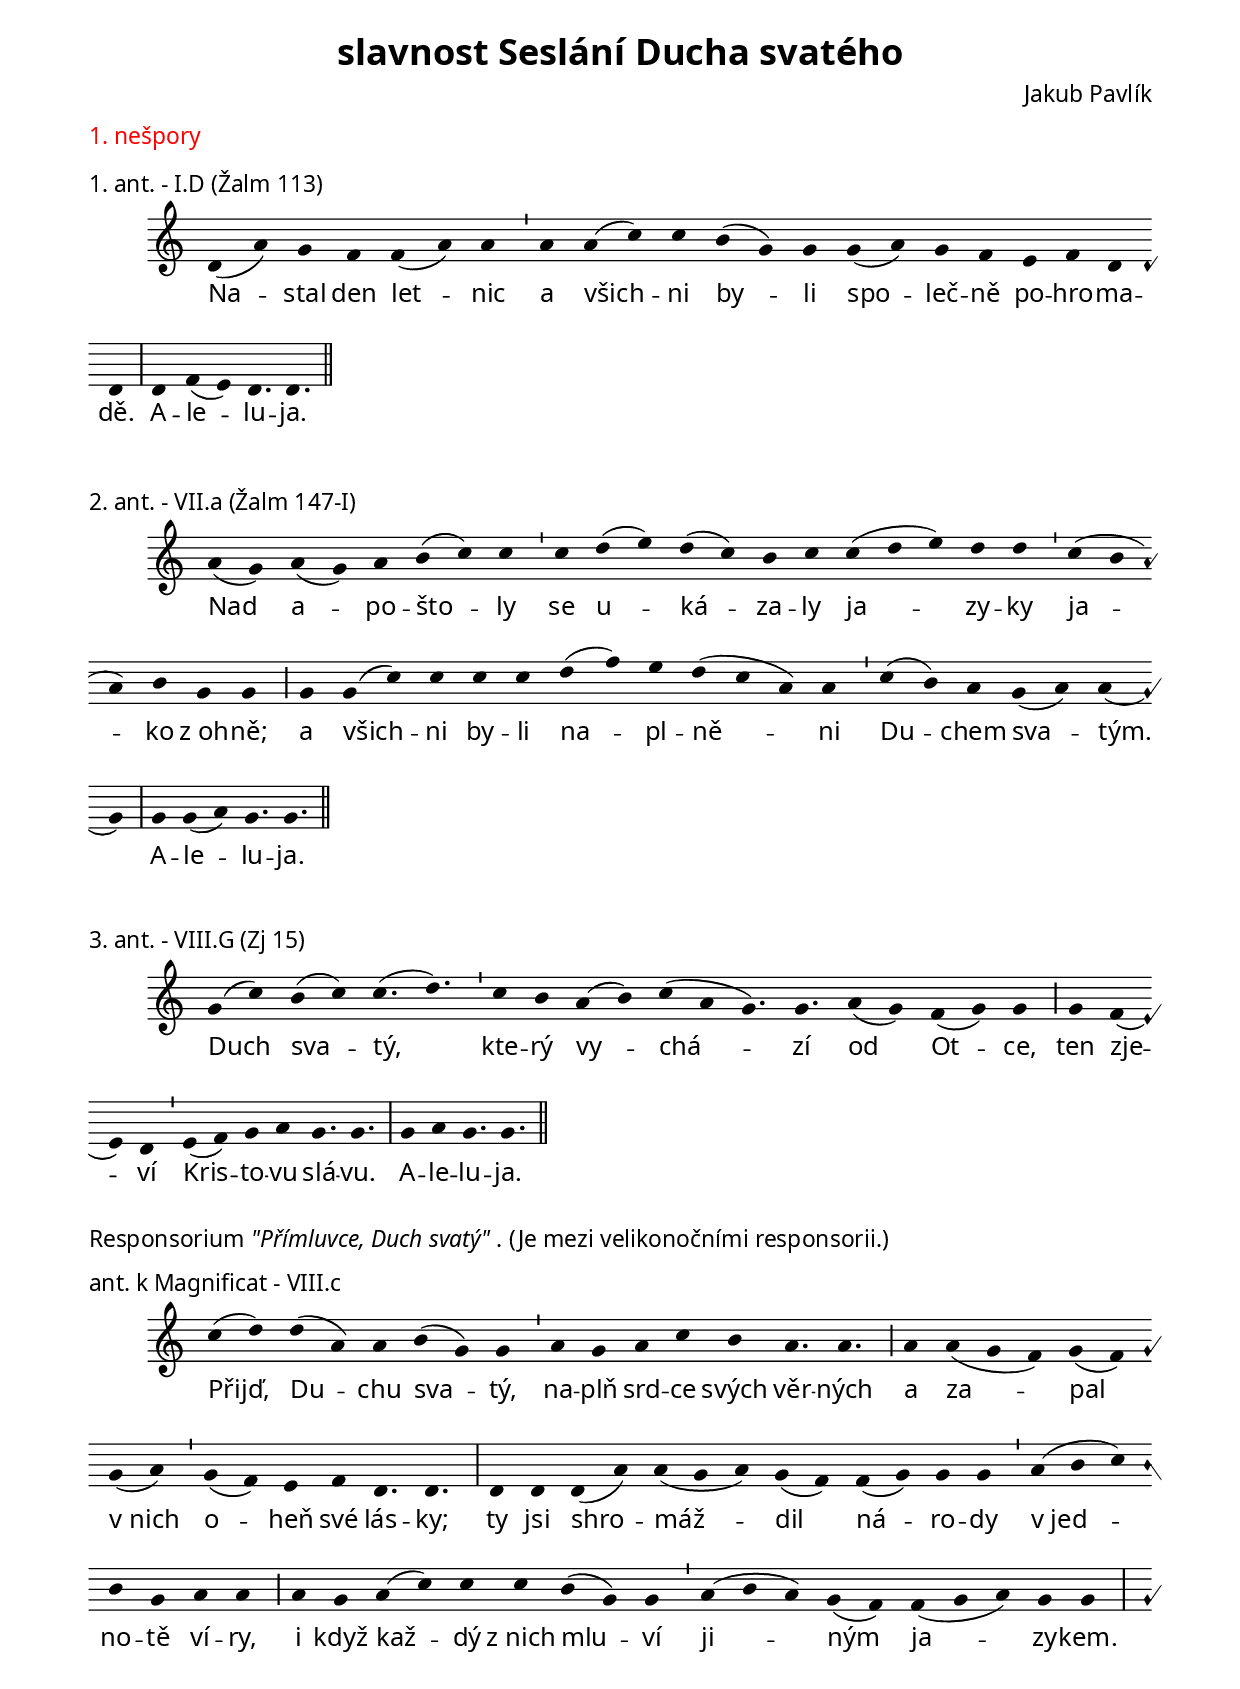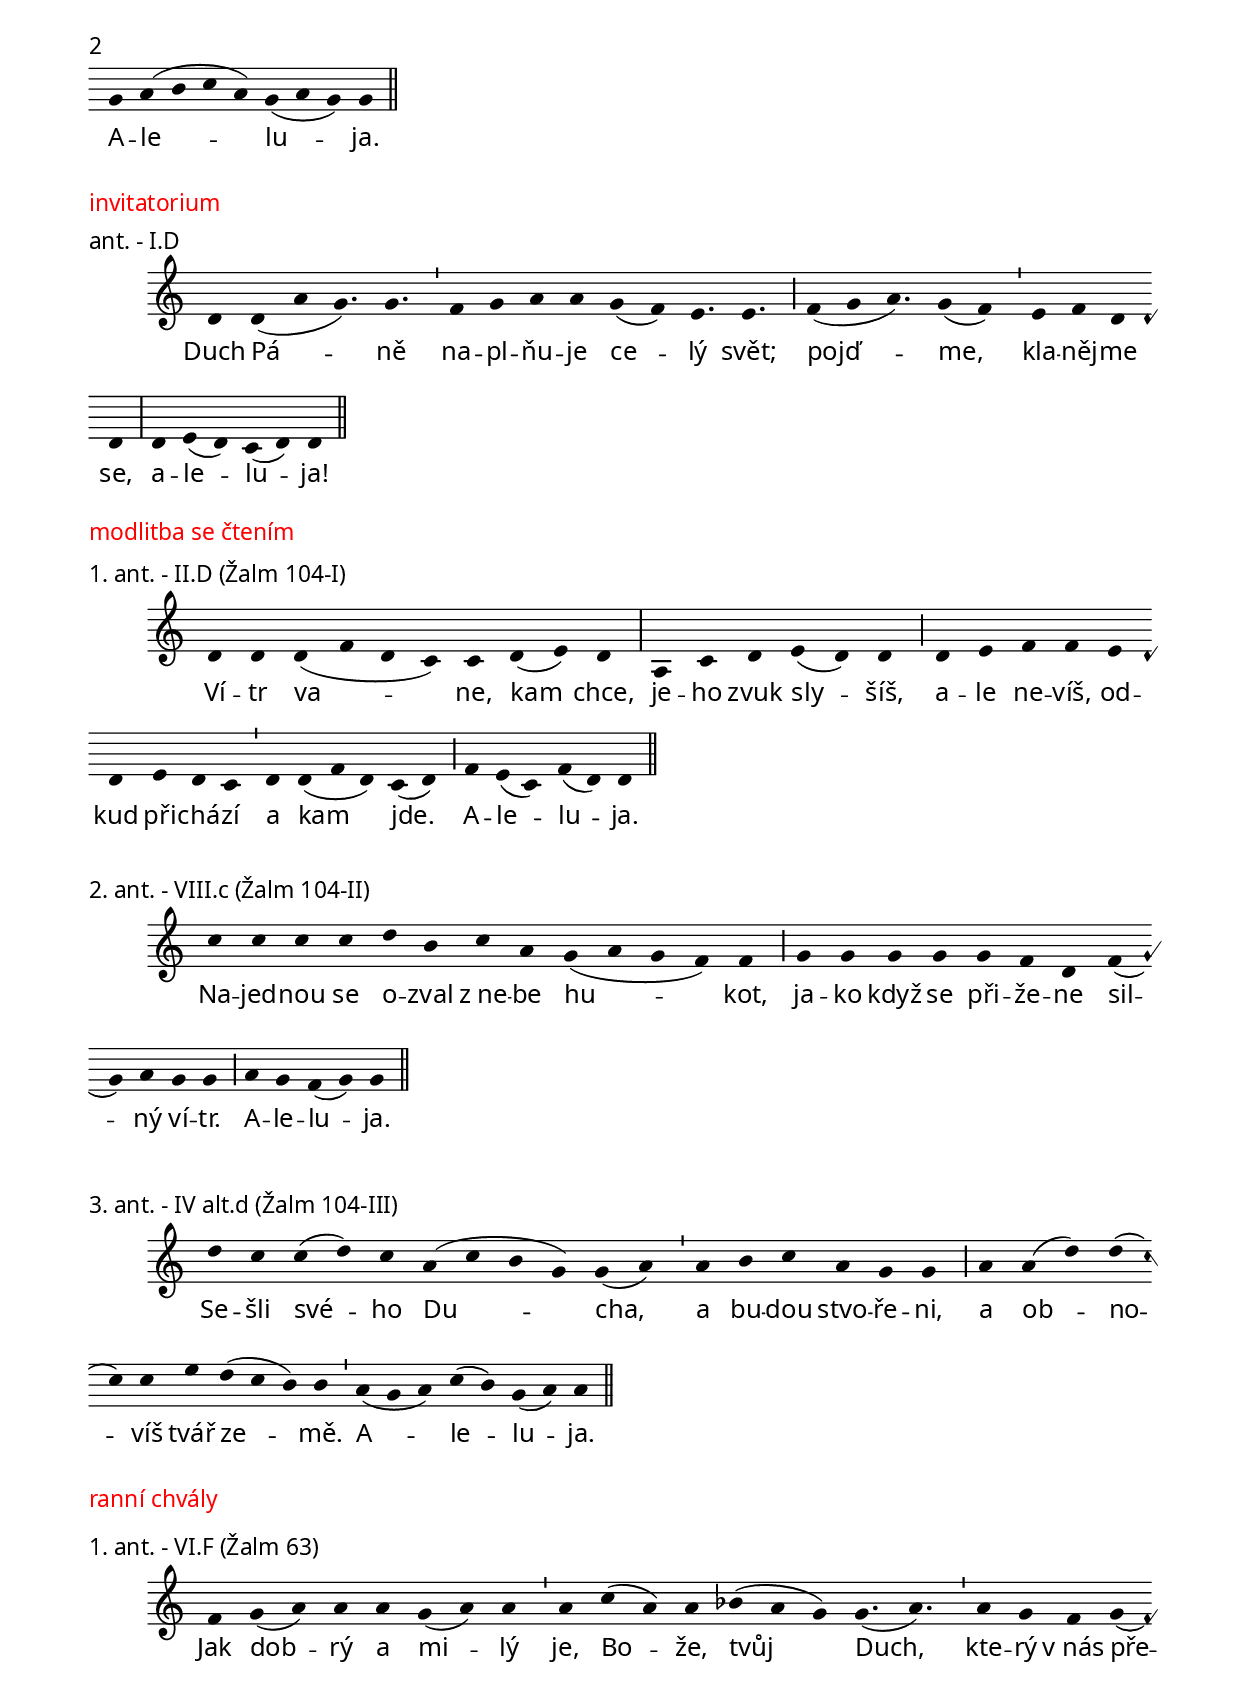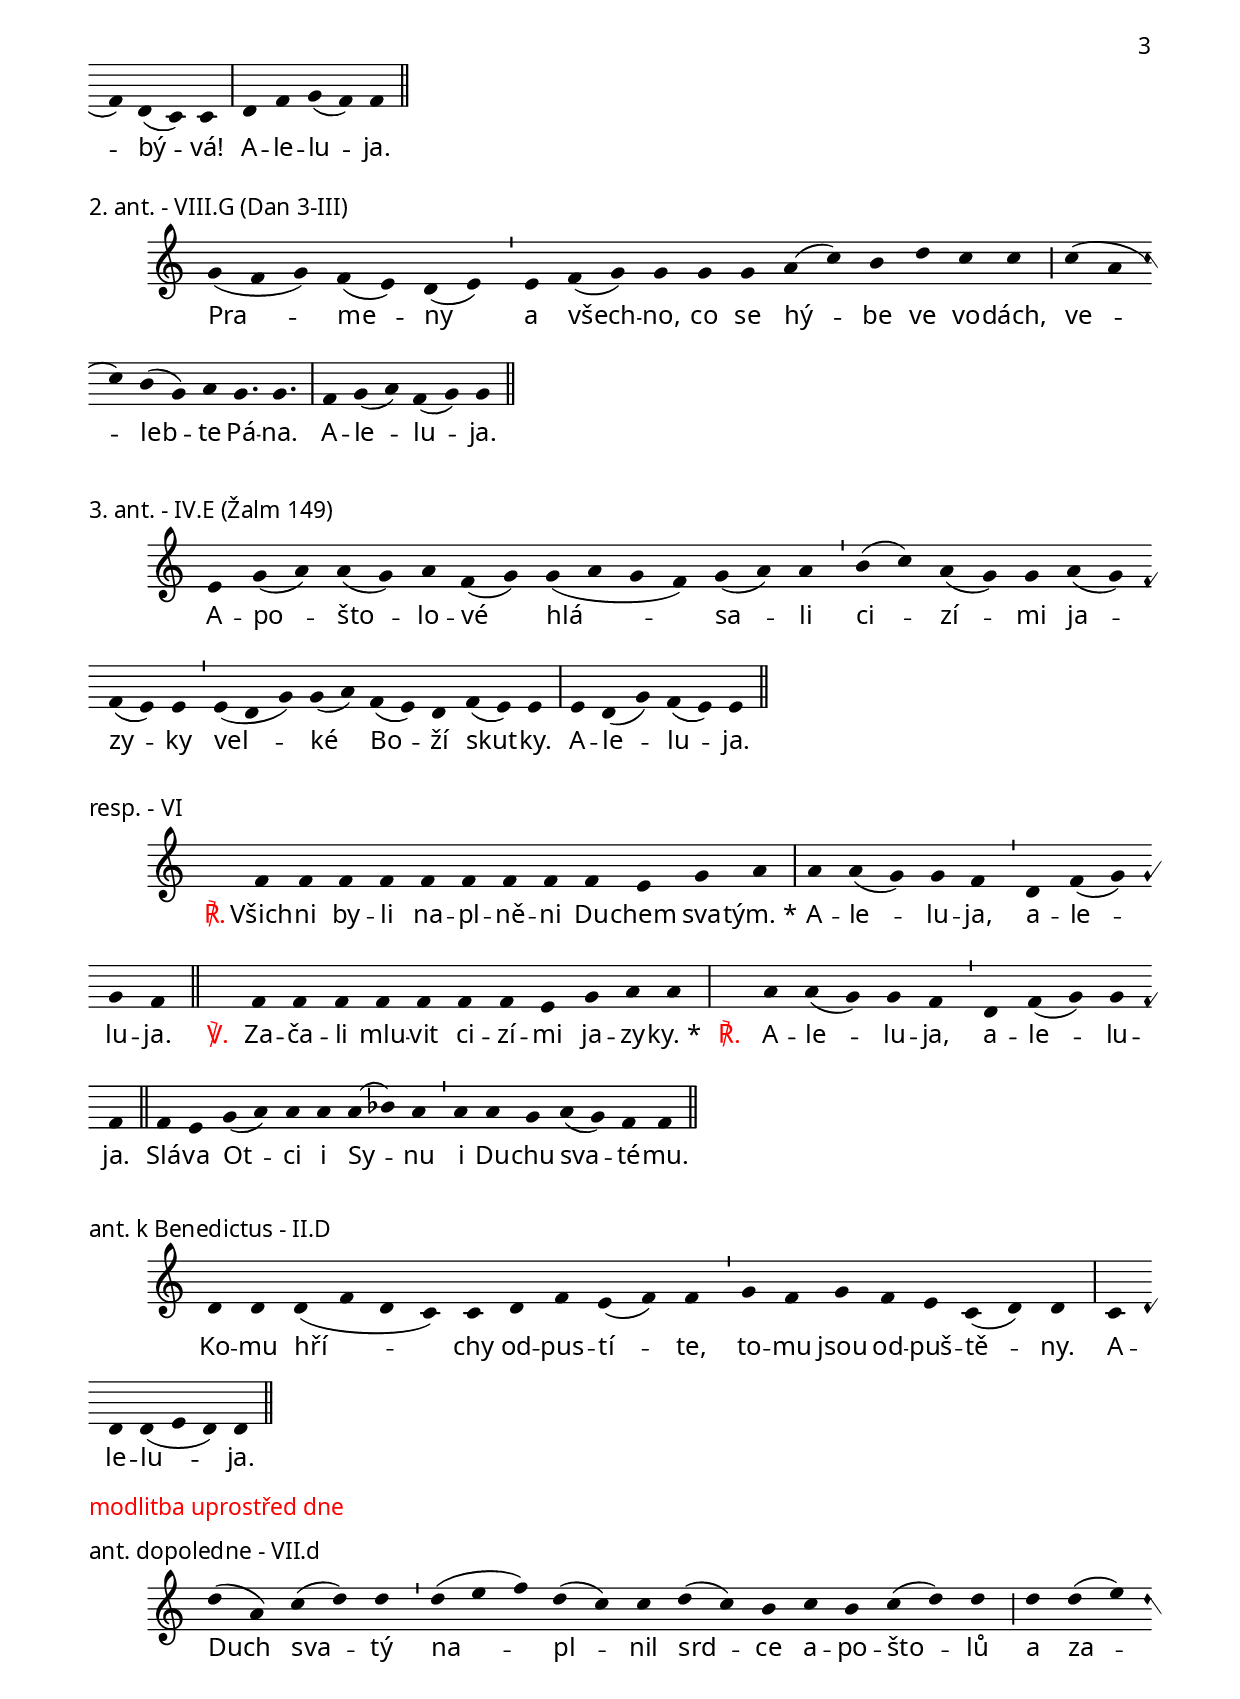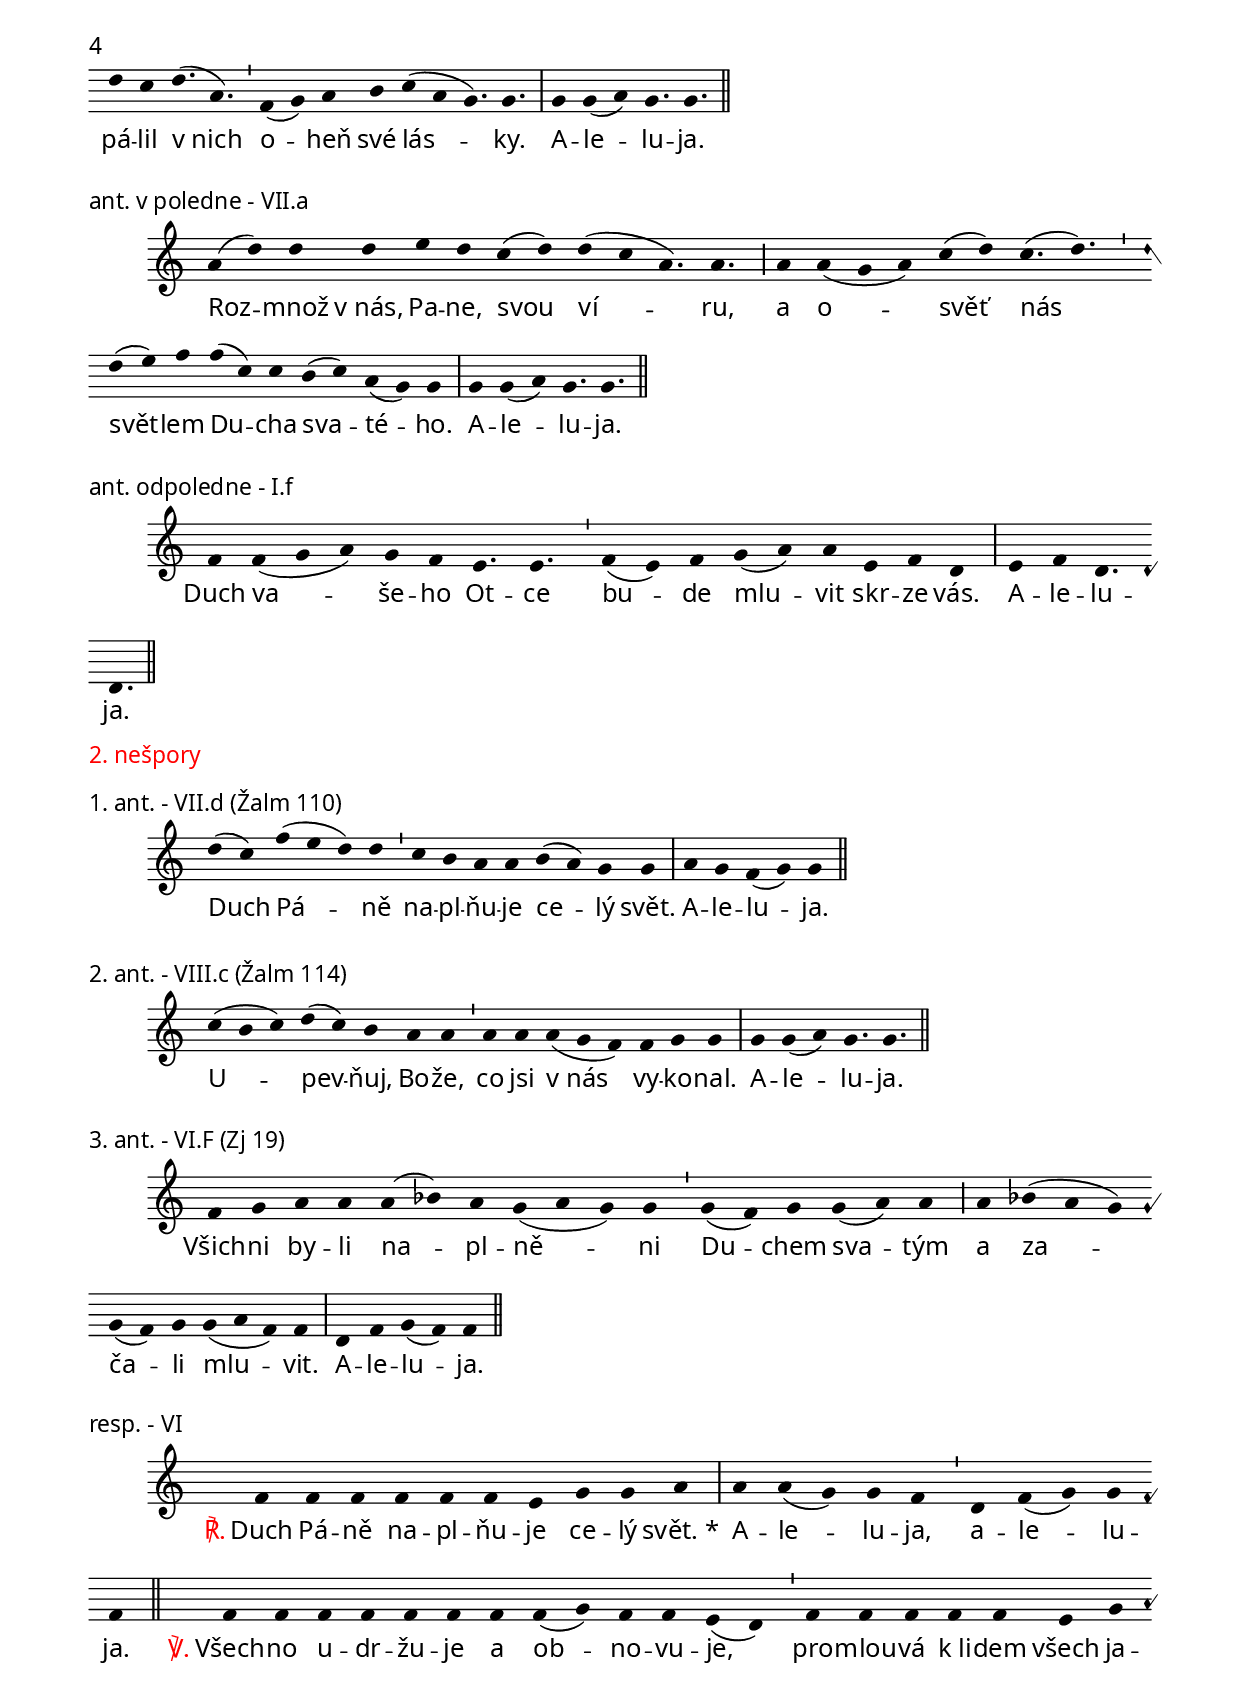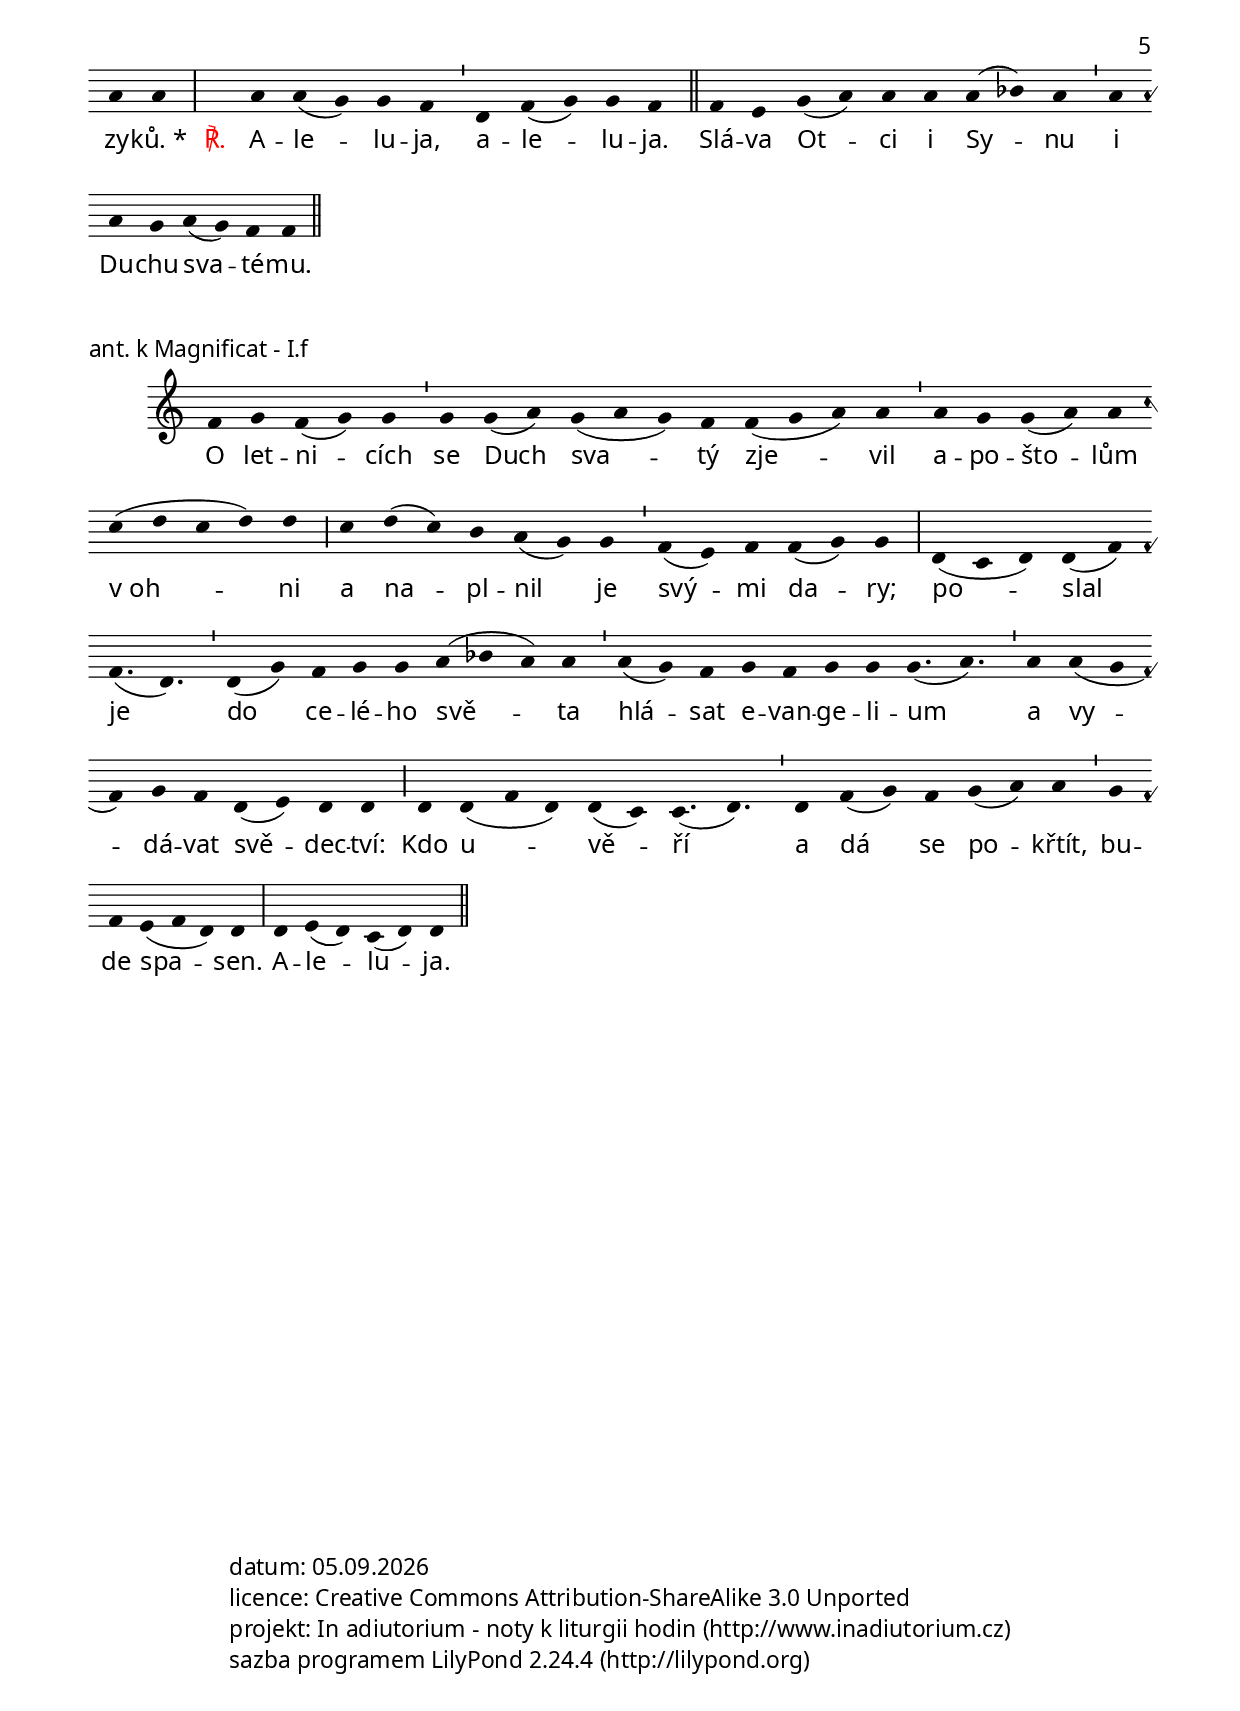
\version "2.14.2"

\header {
  title = "slavnost Seslání Ducha svatého"
  composer = "Jakub Pavlík"
}

\include "spolecne.ly"
\include "dilyresponsorii.ly"

\markup {\nadpisHodinka {"1. nešpory"}}

\score {
  \relative c' {
    \choralniRezim
    d4( a') g f f( a) a \barMin
    a a( c) c b( g) g g( a) g f e f d d \barMax
    d f( e) d4. d \barFinalis
  }
  \addlyrics {
    Na -- stal den let -- nic
    a všich -- ni by -- li spo -- leč -- ně po -- hro -- ma -- dě.
    A -- le -- lu -- ja.
  }
  \header {
    quid = "1. ant."
    modus = "I"
    differentia = "D"
    psalmus = "Žalm 113"
    placet = "_byli_ zbavit veškerého důrazu (zde zejm. melisma)"
    id = "1ne-a1"
    piece = \markup {\sestavTitulek}
  }
}

\score {
  \relative c'' {
    \choralniRezim
    a4( g) a( g) a b( c) c \barMin
    c d( e) d( c) b c c( d e) d d \barMin
    c( b a) b g g \barMaior
    g g( c) c c c d( f) e d( c a) a \barMin
    c( b) a g( a) a( g) \barMax
    g g( a) g4. g \barFinalis
  }
  \addlyrics {
    Nad a -- po -- što -- ly
    se u -- ká -- za -- ly ja -- zy -- ky
    ja -- ko z_oh -- ně;
    a všich -- ni by -- li na -- pl -- ně -- ni
    Du -- chem sva -- tým.
    A -- le -- lu -- ja.
  }
  \header {
    quid = "2. ant."
    modus = "VII"
    differentia = "a"
    psalmus = "Žalm 147-I"
    id = "1ne-a2"
    piece = \markup {\sestavTitulek}
  }
}

\score {
  \relative c'' {
    \choralniRezim
    g4( c) b( c) c4.( d) \barMin
    c4 b a( b) c( a g4.) g a4( g) f( g) g \barMaior
    g f( e) d \barMin
    e( f) g a g4. g \barMax
    g4 a g4. g \barFinalis
  }
  \addlyrics {
    Duch sva -- tý,
    kte -- rý vy -- chá -- zí od Ot -- ce,
    ten zje -- ví
    Kris -- to -- vu slá -- vu.
    A -- le -- lu -- ja.
  }
  \header {
    quid = "3. ant."
    modus = "VIII"
    differentia = "G"
    psalmus = "Zj 15"
    id = "1ne-a3"
    piece = \markup {\sestavTitulek}
  }
}

\markup{Responsorium \italic{"\"Přímluvce, Duch svatý\""}. (Je mezi velikonočními responsorii.)}

\score {
  \relative c'' {
    \choralniRezim
    c4( d) d( a) a b( g) g \barMin
    a g a c b a4. a \barMaior
    a4 a( g f) g( f) g( a) \barMin g( f) e f d4. d \barMax

    d4 d d( a') a( g a) g( f) f( g) g g \barMin
    a( b c) b g a a \barMaior
    a g a( c) c c b( g) g \barMin
    a( b a) g( f) f( g a) g g \barMax

    g a( b c a) g( a g) g \barFinalis
  }
  \addlyrics {
    Přijď, Du -- chu sva -- tý,
    na -- plň srd -- ce svých věr -- ných
    a za -- pal v_nich o -- heň své lás -- ky;

    ty jsi shro -- máž -- dil ná -- ro -- dy
    v_jed -- no -- tě ví -- ry,
    i když kaž -- dý z_nich mlu -- ví
    ji -- ným ja -- zy -- kem.

    A -- le -- lu -- ja.
  }
  \header {
    quid = "ant. k Magnificat"
    modus = "VIII"
    differentia = "c"
    psalmus = ""
    id = "1ne-amag"
    piece = \markup {\sestavTitulekBezZalmu}
  }
}

\markup {\nadpisHodinka {"invitatorium"}}

\score {
  \relative c' {
    \choralniRezim
    d4 d( a' g4.) g \barMin
    f4 g a a g( f) e4. e \barMaior
    f4( g a4.) g4( f) \barMin
    e4 f d d \barMax
    d e( d) c( d) d \barFinalis
  }
  \addlyrics {
    Duch Pá -- ně
    na -- pl -- ňu -- je ce -- lý svět;
    pojď -- me, kla -- něj -- me se,
    a -- le -- lu -- ja!
  }
  \header {
    quid = "ant."
    modus = "I"
    differentia = "D"
    psalmus = ""
    placet = "_pojďme_ jinak"
    id = "invit"
    piece = \markup {\sestavTitulekBezZalmu}
  }
}

\markup {\nadpisHodinka {"modlitba se čtením"}}

% tady jsem se rozhodl porusit zasadu "jeden zalm - jeden napev psalmodie",
% abych mohl kazdou z antifon se silnym textem zpracovat samostatne

\score {
  \relative c' {
    \choralniRezim
    d4 d d( f d c) c d( e) d \barMax
    a c d e( d) d \barMaior
    d e f f e d e d c \barMin
    d d( f d) c( d) \barMaior
    f e( c) f( d) d \barFinalis
  }
  \addlyrics {
    Ví -- tr va -- ne, kam chce,
    je -- ho zvuk sly -- šíš,
    a -- le ne -- víš,
    od -- kud při -- chá -- zí
    a kam jde.
    A -- le -- lu -- ja.
  }
  \header {
    quid = "1. ant."
    modus = "II"
    differentia = "D"
    psalmus = "Žalm 104-I"
    id = "mc-a1"
    piece = \markup {\sestavTitulek}
  }
}

\score {
  \relative c'' {
    \choralniRezim
    c4 c c c d b c a g( a g f) f \barMaior
    g g g g g f d f( g) a g g \barMaior
    a g f( g) g \barFinalis
  }
  \addlyrics {
    Na -- jed -- nou se o -- zval z_ne -- be hu -- kot,
    ja -- ko když se při -- že -- ne sil -- ný ví -- tr.
    A -- le -- lu -- ja.
  }
  \header {
    quid = "2. ant."
    modus = "VIII"
    differentia = "c"
    psalmus = "Žalm 104-II"
    id = "mc-a2"
    piece = \markup {\sestavTitulek}
  }
}

\score {
  \relative c'' {
    \choralniRezim
    d4 c c( d) c a( c b g) g( a) \barMin
    a b c a g g \barMaior
    a a( d) d( c) c e d( c b) b \barMin
    a( g a) c( b) g( a) a \barFinalis
  }
  \addlyrics {
    Se -- šli své -- ho Du -- cha,
    a bu -- dou stvo -- ře -- ni,
    a ob -- no -- víš tvář ze -- mě.
    A -- le -- lu -- ja.
  }
  \header {
    quid = "3. ant."
    modus = "IV alt"
    differentia = "d"
    psalmus = "Žalm 104-III"
    id = "mc-a3"
    piece = \markup {\sestavTitulek}
  }
}

\score {
  \relative c' {
    \choralniRezim

  }
  \addlyrics {
    Ne -- ne -- chám vás si -- rot -- ky.
    Od -- chá -- zím
    a za -- se k_vám při -- jdu
    a va -- še srd -- ce se bu -- de ra -- do -- vat.
    A -- le -- lu -- ja.
  }
  \header {
    quid = "ant. ke kantikům vigilie"
    modus = ""
    differentia = ""
    psalmus = ""
    id = "mc-avig"
    piece = \markup {\sestavTitulekBezZalmu}
  }
}

\markup {\nadpisHodinka {"ranní chvály"}}

\score {
  \relative c' {
    \choralniRezim
    f4 g( a) a a g( a) a \barMin
    a4 c( a) a bes( a g) g4.( a) \barMin
    a4 g f g( f) d( c) c \barMax
    d4 f g( f) f \barFinalis
  }
  \addlyrics {
    Jak dob -- rý a mi -- lý
    je, Bo -- že, tvůj Duch,
    kte -- rý v_nás pře -- bý -- vá!
    A -- le -- lu -- ja.
  }
  \header {
    quid = "1. ant."
    modus = "VI"
    differentia = "F"
    psalmus = "Žalm 63"
    id = "rch-a1"
    piece = \markup {\sestavTitulek}
  }
}

\score {
  \relative c'' {
    \choralniRezim
    g( f g) f( e) d( e) \barMin
    e f( g) g g g a( c) b d c c \barMaior
    c( a c) b( g) a g4. g \barMax
    f4 g( a) f( g) g \barFinalis
  }
  \addlyrics {
    Pra -- me -- ny
    a všech -- no, co se hý -- be ve vo -- dách,
    ve -- leb -- te Pá -- na.
    A -- le -- lu -- ja.
  }
  \header {
    quid = "2. ant."
    modus = "VIII"
    differentia = "G"
    psalmus = "Dan 3-III"
    id = "rch-a2"
    piece = \markup {\sestavTitulek}
  }
}

\score {
  \relative c' {
    \choralniRezim
    e4 g( a) a( g) a f( g) g( a g f) g( a) a \barMin
    b( c) a( g) g a( g) f( e) e \barMin
    e( d g) g( a) f( e) d f( e) e \barMax
    e d( g) f( e) e \barFinalis
  }
  \addlyrics {
    A -- po -- što -- lo -- vé hlá -- sa -- li
    ci -- zí -- mi ja -- zy -- ky
    vel -- ké Bo -- ží skut -- ky.
    A -- le -- lu -- ja.
  }
  \header {
    quid = "3. ant."
    modus = "IV"
    differentia = "E"
    psalmus = "Žalm 149"
    id = "rch-a3"
    piece = \markup {\sestavTitulek}
  }
}

\score {
  \relative c' {
    \choralniRezim

    % R
    \neviditelna f
    f f f f f f f f f e g a \barMax
    \respVIalelujaResponsum \barFinalis

    % V
    \neviditelna f
    f f f f f f f e g a a \barMax
    % R
    \neviditelna a
    \respVIalelujaResponsum \barFinalis

    % Slava
    \respVIalelujaDoxologie \barFinalis
  }
  \addlyrics {
    \Response Všich -- ni by -- li na -- pl -- ně -- ni Du -- chem sva -- tým._*
    \textRespAleluja
    \Verse Za -- ča -- li mlu -- vit ci -- zí -- mi ja -- zy -- ky._*
    \Response \textRespAleluja
    \textRespDoxologie
  }
  \header {
    quid = "resp."
    modus = "VI"
    id = "rch-resp"
    piece = \markup {\sestavTitulekResp}
  }
}

\score {
  \relative c' {
    \choralniRezim
    d4 d d( f d c) c d f e( f) f \barMin
    g f g f e c( d) d \barMax
    c d d( e d) d \barFinalis
  }
  \addlyrics {
    Ko -- mu hří -- chy od -- pus -- tí -- te,
    to -- mu jsou od -- puš -- tě -- ny.
    A -- le -- lu -- ja.
  }
  \header {
    quid = "ant. k Benedictus"
    modus = "II"
    differentia = "D"
    psalmus = ""
    id = "rch-aben"
    piece = \markup {\sestavTitulekBezZalmu}
  }
}

\markup {\nadpisHodinka {"modlitba uprostřed dne"}}

\score {
  \relative c'' {
    \choralniRezim
    d( a) c( d) d \barMin
    d( e f) d( c) c d( c) b c b c( d) d \barMaior
    d d( e) d c d4.( a) \barMin
    f4( g) a b c( a g4.) g \barMax
    g4 g( a) g4. g \barFinalis
  }
  \addlyrics {
    Duch sva -- tý
    na -- pl -- nil srd -- ce a -- po -- što -- lů
    a za -- pá -- lil v_nich
    o -- heň své lás -- ky.
    A -- le -- lu -- ja.
  }
  \header {
    quid = "ant. dopoledne"
    modus = "VII"
    differentia = "d"
    psalmus = ""
    id = "tercie"
    piece = \markup {\sestavTitulekBezZalmu}
  }
}

\score {
  \relative c'' {
    \choralniRezim
    a4( d) d d e d c( d) d( c a4.) a \barMaior
    a4 a( g a) c( d) c4.( d) \barMin
    d4( e) f f( c) c b( c) a( g) g \barMax
    g g( a) g4. g \barFinalis
  }
  \addlyrics {
    Roz -- množ v_nás, Pa -- ne, svou ví -- ru,
    a o -- svěť nás
    svět -- lem Du -- cha sva -- té -- ho.
    A -- le -- lu -- ja.
  }
  \header {
    quid = "ant. v poledne"
    modus = "VII"
    differentia = "a"
    psalmus = ""
    id = "sexta"
    piece = \markup {\sestavTitulekBezZalmu}
  }
}

\score {
  \relative c' {
    \choralniRezim
    f4 f( g a) g f e4. e \barMin
    f4( e) f g( a) a e f d \barMax
    e f d4. d \barFinalis
  }
  \addlyrics {
    Duch va -- še -- ho Ot -- ce
    bu -- de mlu -- vit skr -- ze vás.
    A -- le -- lu -- ja.
  }
  \header {
    quid = "ant. odpoledne"
    modus = "I"
    differentia = "f"
    psalmus = ""
    id = "nona"
    piece = \markup {\sestavTitulekBezZalmu}
  }
}

\markup {\nadpisHodinka {"2. nešpory"}}

\score {
  \relative c'' {
    \choralniRezim
    d4( c) f( e d) d \barMin
    c b a a b( a) g g \barMax
    a g f( g) g \barFinalis
  }
  \addlyrics {
    Duch Pá -- ně na -- pl -- ňu -- je ce -- lý svět.
    A -- le -- lu -- ja.
  }
  \header {
    quid = "1. ant."
    modus = "VII"
    differentia = "d"
    psalmus = "Žalm 110"
    id = "2ne-a1"
    piece = \markup {\sestavTitulek}
  }
}

\score {
  \relative c'' {
    \choralniRezim
    c4( b c) d( c) b a a \barMin
    a a a( g f) f g g \barMax
    g g( a) g4. g \barFinalis
  }
  \addlyrics {
    U -- pev -- ňuj, Bo -- že,
    co jsi v_nás vy -- ko -- nal.
    A -- le -- lu -- ja.
  }
  \header {
    quid = "2. ant."
    modus = "VIII"
    differentia = "c"
    psalmus = "Žalm 114"
    id = "2ne-a2"
    piece = \markup {\sestavTitulek}
  }
}

\score {
  \relative c' {
    \choralniRezim
    f4 g a a a( bes) a g( a g) g \barMin
    g( f) g g( a) a \barMaior
    a bes( a g) g( f) g g( a f) f \barMax
    d f g( f) f \barFinalis
  }
  \addlyrics {
    Všich -- ni by -- li na -- pl -- ně -- ni Du -- chem sva -- tým
    a za -- ča -- li mlu -- vit.
    A -- le -- lu -- ja.
  }
  \header {
    quid = "3. ant."
    modus = "VI"
    differentia = "F"
    psalmus = "Zj 19"
    id = "2ne-a3"
    piece = \markup {\sestavTitulek}
  }
}

\score {
  \relative c' {
    \choralniRezim

    % R
    \neviditelna f
    f4 f f f f f e g g a \barMax
    \respVIalelujaResponsum \barFinalis

    % V
    \neviditelna f
    f f f f f f f f( g) f f e( d) \barMin
    f f f f f e g a a \barMax
    % R
    \neviditelna a
    \respVIalelujaResponsum \barFinalis

    % Slava
    \respVIalelujaDoxologie \barFinalis
  }
  \addlyrics {
    \Response Duch Pá -- ně na -- pl -- ňu -- je ce -- lý svět._*
    \textRespAleluja
    \Verse Všech -- no u -- dr -- žu -- je a ob -- no -- vu -- je,
    pro -- mlou -- vá k_li -- dem všech ja -- zy -- ků._*
    \Response \textRespAleluja
    \textRespDoxologie
  }
  \header {
    quid = "resp."
    modus = "VI"
    id = "2ne-resp"
    piece = \markup {\sestavTitulekResp}
  }
}

\score {
  \relative c' {
    \choralniRezim
    f4 g f( g) g \barMin
    g g( a) g( a g) f f( g a) a \barMin
    a4 g g( a) a c( d c d) d \barMaior
    c4 d( c) b a( g) g \barMin
    f( e) f f( g) g \barMax

    d( c d) d( f) f4.( d) \barMin
    d4( g) f g g a( bes a) a \barMin
    a( g) f g f g g g4.( a) \barMin
    a4 a( g f) g f d( e) d d \barMaior

    d d( f d) d( c) c4.( d) \barMin
    d4 f( g) f g( a) a \barMin
    g f e( f d) d \barMax

    d e( d) c( d) d \barFinalis
  }
  \addlyrics {
    O let -- ni -- cích
    se Duch sva -- tý zje -- vil
    a -- po -- što -- lům v_oh -- ni
    a na -- pl -- nil je
    svý -- mi da -- ry;

    po -- slal je do ce -- lé -- ho svě -- ta
    hlá -- sat e -- van -- ge -- li -- um
    a vy -- dá -- vat svě -- dec -- tví:
    Kdo u -- vě -- ří
    a dá se po -- křtít,
    bu -- de spa -- sen.

    A -- le -- lu -- ja.
  }
  \header {
    quid = "ant. k Magnificat"
    modus = "I"
    differentia = "f"
    psalmus = ""
    id = "2ne-amag"
    piece = \markup {\sestavTitulekBezZalmu}
  }
}